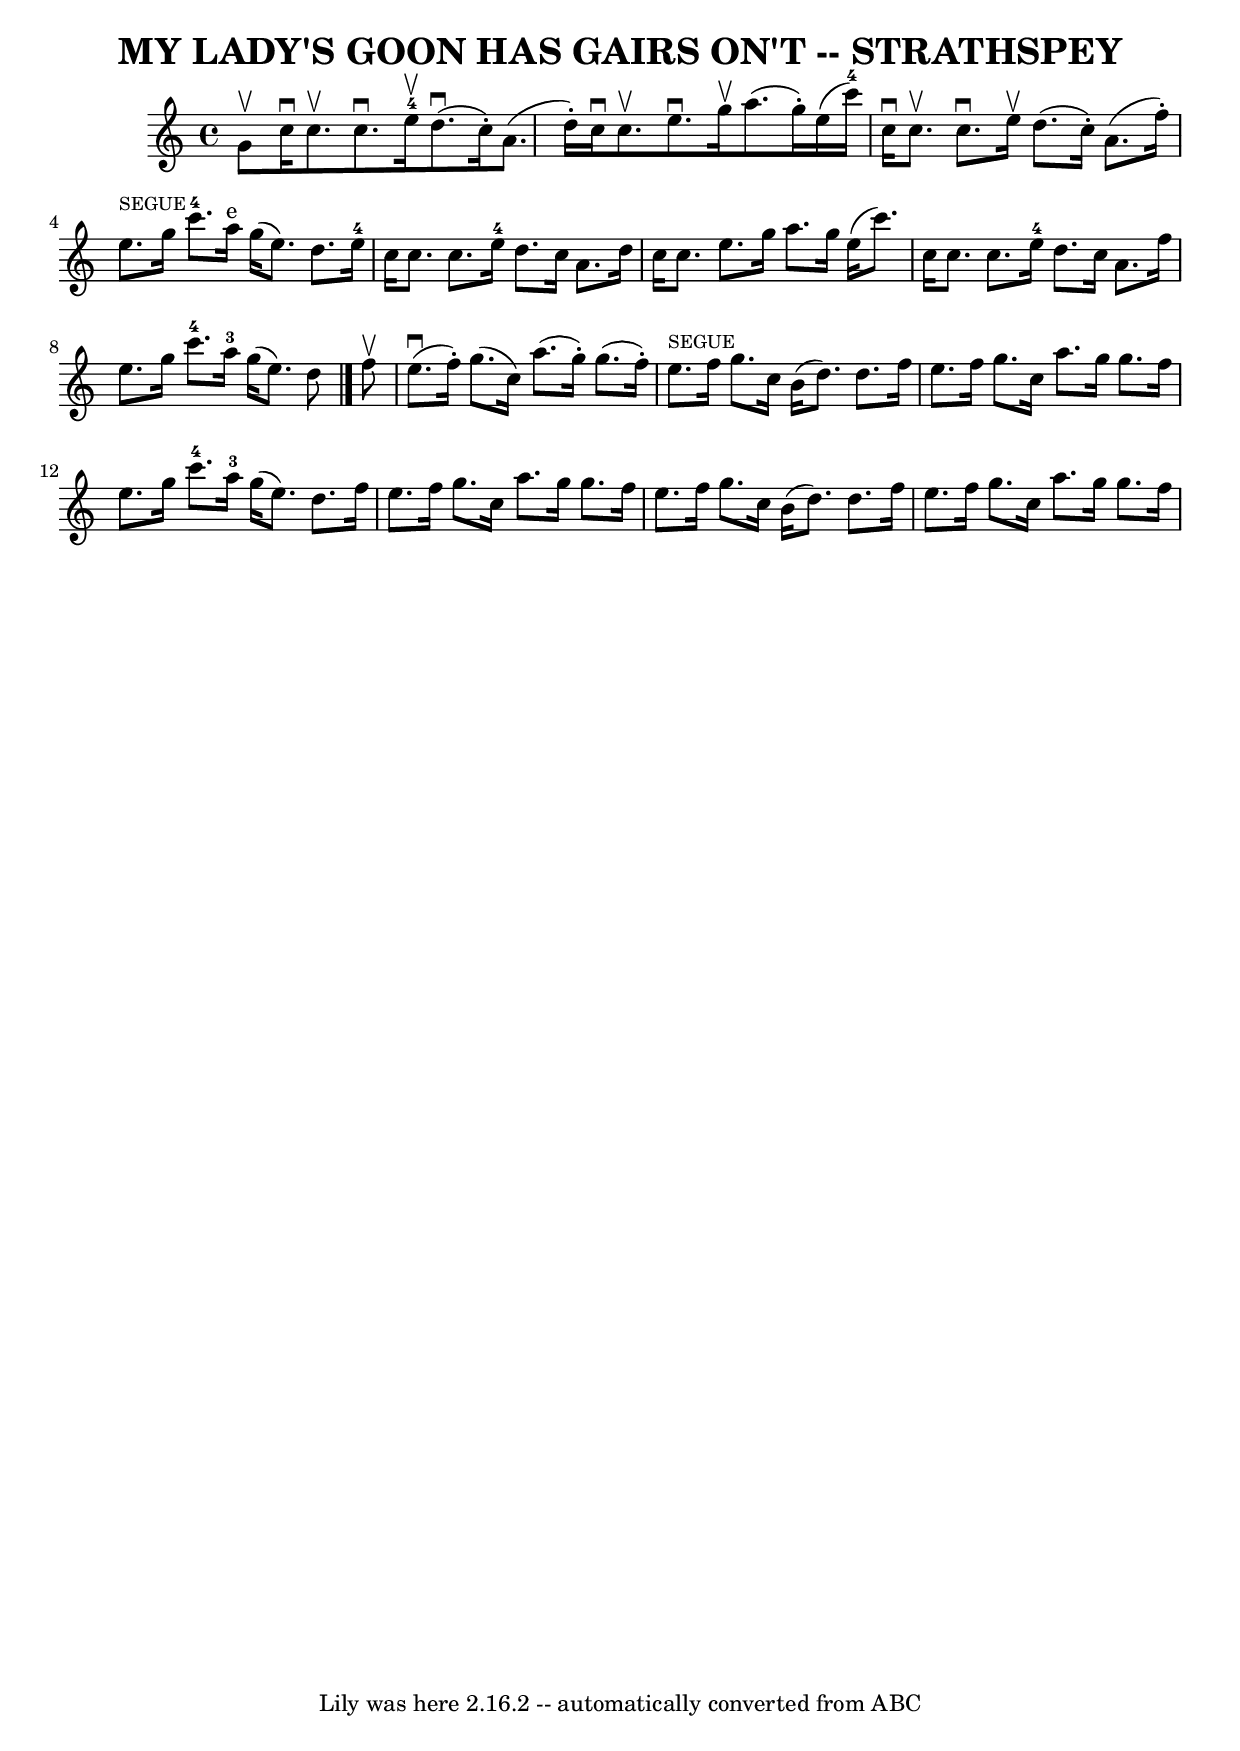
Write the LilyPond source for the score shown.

\version "2.16.2"
\include "Mammoth.ily"
\header {
	%% book = "Ryan's Mammoth Collection of Fiddle Tunes"
	crossRefNumber = "1"
	footnotes = ""
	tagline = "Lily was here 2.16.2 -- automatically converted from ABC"
	title = "MY LADY'S GOON HAS GAIRS ON'T -- STRATHSPEY"
}
voicedefault =  {


 \override Staff.TimeSignature #'style = #'C
 \time 4/4 % %slurgraces 1
 
\key c \major g'8^\upbow   |
 c''16^\downbow c''8.^\upbow   
c''8.^\downbow e''16-4^\upbow d''8. (^\downbow c''16 -.) a'8. 
(d''16 -.)   |
 c''16^\downbow c''8.^\upbow e''8.^\downbow  
 g''16^\upbow a''8. (g''16 -.) e''16 (c'''16-4)   |
    
 c''16^\downbow c''8.^\upbow c''8.^\downbow e''16^\upbow d''8. (
c''16 -.) a'8. (f''16 -.)   |
 e''8.^\segue g''16    
c'''8.-4 a''16^"e" g''16 (e''8.) d''8. e''16-4   |
 
 c''16 c''8. c''8. e''16-4 d''8. c''16 a'8. d''16    
|
 c''16 c''8. e''8. g''16 a''8. g''16 e''16 (
c'''8.)   |
 c''16 c''8. c''8. e''16-4 d''8.    
c''16 a'8. f''16    |
 e''8. g''16 c'''8.-4 a''16-3 
 g''16 (e''8.) d''8    \bar "|." f''8^\upbow   |
       
e''8. (^\downbow f''16 -.) g''8. (c''16) a''8. (g''16 -.)   
g''8. (f''16 -.)   |
 e''8.^\segue f''16 g''8. c''16   
 b'16 (d''8.) d''8. f''16    |
 e''8. f''16 g''8.    
c''16 a''8. g''16 g''8. f''16    |
 e''8. g''16    
c'''8.-4 a''16-3 g''16 (e''8.) d''8. f''16    |
     
e''8. f''16 g''8. c''16 a''8. g''16 g''8. f''16    
|
 e''8. f''16 g''8. c''16 b'16 (d''8.) d''8.    
f''16    |
 e''8. f''16 g''8. c''16 a''8. g''16    
g''8. f''16    
}

\score{
    <<

	\context Staff="default"
	{
	    \voicedefault 
	}

    >>
	\layout {
	}
	\midi {}
}
